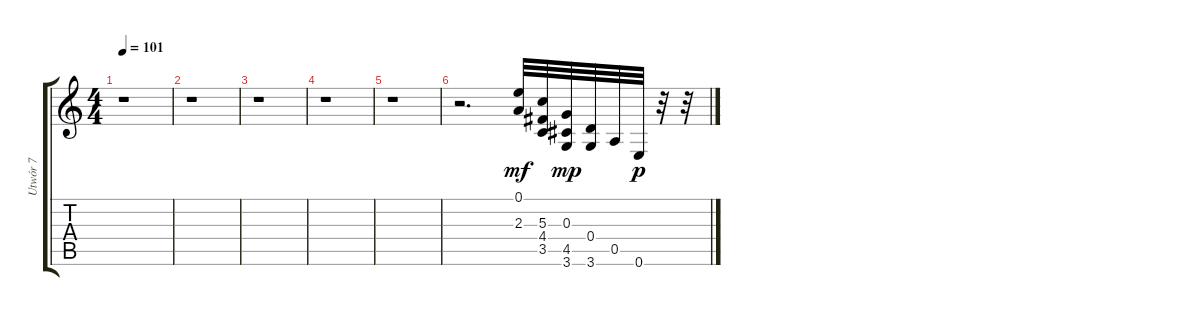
\track ("Utwór 7" "Utwór 7") {instrument synthbass1}
\staff {score tabs}
\tuning (E4 B3 G3 D3 A2 E2) {hide}
\ts (4 4)
\tempo 101
\clef g2
\ks c
r.1{dy mp} |
r.1 |
r.1 |
r.1 |
r.1 |
r.2{d} (0.1 2.3).32{dy mf} (5.3 4.4 3.5).32 (0.3 4.5 3.6).32{dy mp} (0.4 3.6).32 0.5.32 0.6.32{dy p} r.32 r.32
